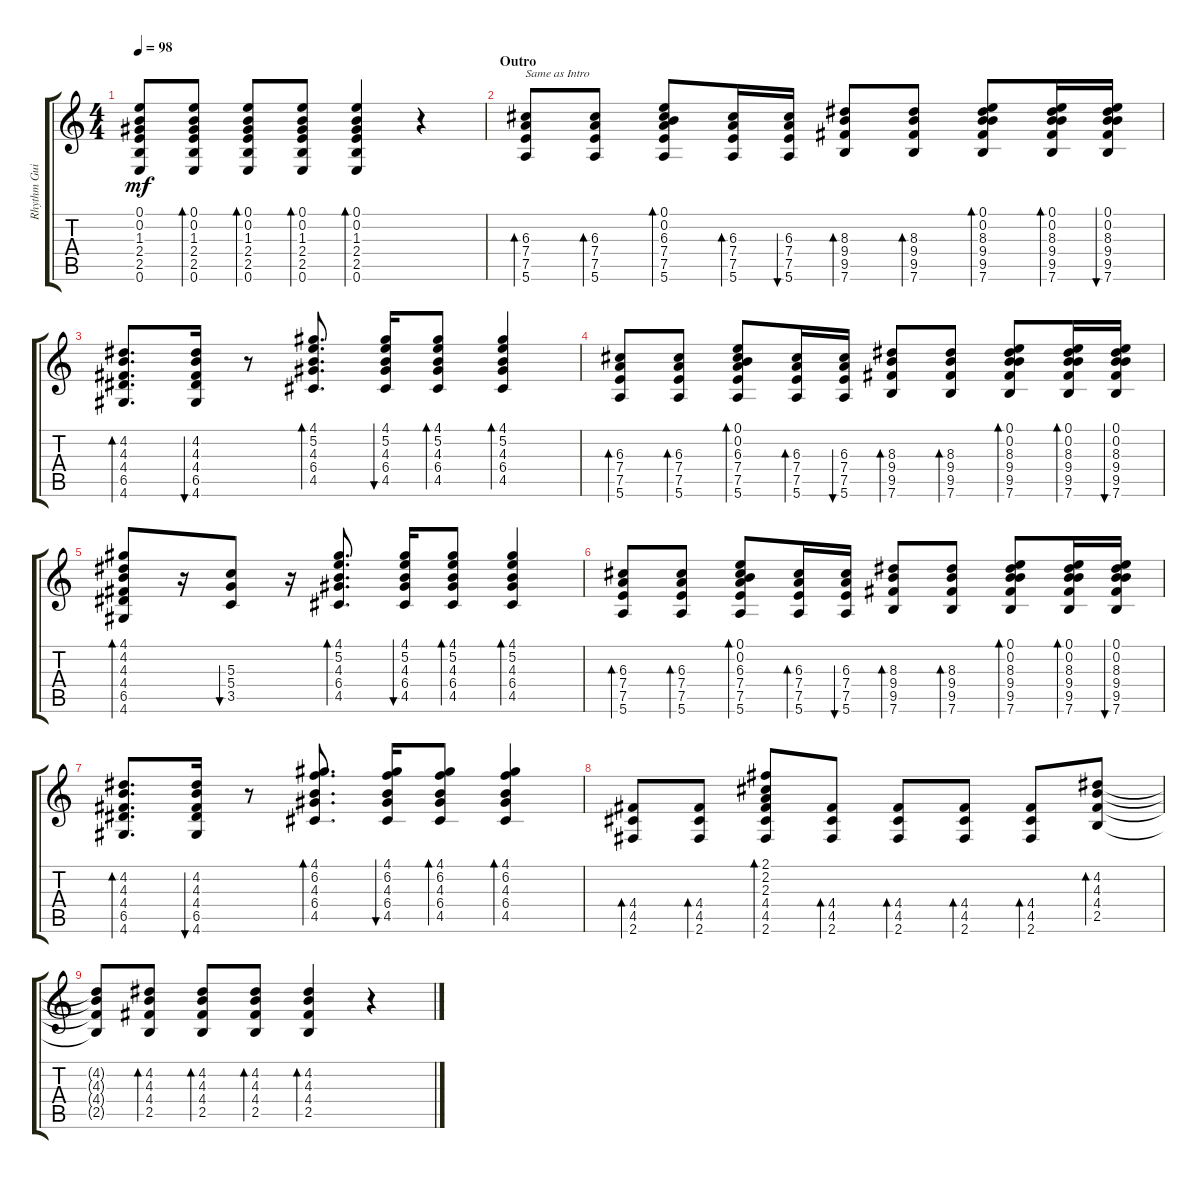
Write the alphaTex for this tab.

\track ("Rhythm Guitar" "Rhythm Gui") {instrument acousticguitarsteel}
\staff {score tabs}
\tuning (E4 B3 G3 D3 A2 E2) {hide}
\ts (4 4)
\tempo 98
\clef g2
\ks c
(0.1{t} 0.2{t} 1.3{t} 2.4{t} 2.5{t} 0.6{t}).8{dy mf} (0.1 0.2 1.3 2.4 2.5 0.6).8{bd 30} (0.1 0.2 1.3 2.4 2.5 0.6).8{bd 30} (0.1 0.2 1.3 2.4 2.5 0.6).8{bd 30} (0.1 0.2 1.3 2.4 2.5 0.6).4{bd 30} r.4 |
\section ("" "Outro")
(6.3 7.4 7.5 5.6).8{bd 30 txt "Same as Intro"} (6.3 7.4 7.5 5.6).8{bd 30} (0.1 0.2 6.3 7.4 7.5 5.6).8{bd 30} (6.3 7.4 7.5 5.6).16{bd 30} (6.3 7.4 7.5 5.6).16{bu 30} (8.3 9.4 9.5 7.6).8{bd 30} (8.3 9.4 9.5 7.6).8{bd 30} (0.1 0.2 8.3 9.4 9.5 7.6).8{bd 30} (0.1 0.2 8.3 9.4 9.5 7.6).16{bd 30} (0.1 0.2 8.3 9.4 9.5 7.6).16{bu 30} |
(4.2 4.3 4.4 6.5 4.6).8{d bd 30} (4.2 4.3 4.4 6.5 4.6).16{bu 30} r.8 (4.1 5.2 4.3 6.4 4.5).8{d bd 30} (4.1 5.2 4.3 6.4 4.5).16{bu 30} (4.1 5.2 4.3 6.4 4.5).8{bd 30} (4.1 5.2 4.3 6.4 4.5).4{bd 30} |
(6.3 7.4 7.5 5.6).8{bd 30} (6.3 7.4 7.5 5.6).8{bd 30} (0.1 0.2 6.3 7.4 7.5 5.6).8{bd 30} (6.3 7.4 7.5 5.6).16{bd 30} (6.3 7.4 7.5 5.6).16{bu 30} (8.3 9.4 9.5 7.6).8{bd 30} (8.3 9.4 9.5 7.6).8{bd 30} (0.1 0.2 8.3 9.4 9.5 7.6).8{bd 30} (0.1 0.2 8.3 9.4 9.5 7.6).16{bd 30} (0.1 0.2 8.3 9.4 9.5 7.6).16{bu 30} |
(4.1 4.2 4.3 4.4 6.5 4.6).8{bd 30} r.16 (5.3 5.4 3.5).8{bu 30} r.16 (4.1 5.2 4.3 6.4 4.5).8{d bd 30} (4.1 5.2 4.3 6.4 4.5).16{bu 30} (4.1 5.2 4.3 6.4 4.5).8{bd 30} (4.1 5.2 4.3 6.4 4.5).4{bd 30} |
(6.3 7.4 7.5 5.6).8{bd 30} (6.3 7.4 7.5 5.6).8{bd 30} (0.1 0.2 6.3 7.4 7.5 5.6).8{bd 30} (6.3 7.4 7.5 5.6).16{bd 30} (6.3 7.4 7.5 5.6).16{bu 30} (8.3 9.4 9.5 7.6).8{bd 30} (8.3 9.4 9.5 7.6).8{bd 30} (0.1 0.2 8.3 9.4 9.5 7.6).8{bd 30} (0.1 0.2 8.3 9.4 9.5 7.6).16{bd 30} (0.1 0.2 8.3 9.4 9.5 7.6).16{bu 30} |
(4.2 4.3 4.4 6.5 4.6).8{d bd 30} (4.2 4.3 4.4 6.5 4.6).16{bu 30} r.8 (4.1 6.2 4.3 6.4 4.5).8{d bd 30} (4.1 6.2 4.3 6.4 4.5).16{bu 30} (4.1 6.2 4.3 6.4 4.5).8{bd 30} (4.1 6.2 4.3 6.4 4.5).4{bd 30} |
(4.4 4.5 2.6).8{bd 30} (4.4 4.5 2.6).8{bd 30} (2.1 2.2 2.3 4.4 4.5 2.6).8{bd 30} (4.4 4.5 2.6).8{bd 30} (4.4 4.5 2.6).8{bd 30} (4.4 4.5 2.6).8{bd 30} (4.4 4.5 2.6).8{bd 30} (4.2 4.3 4.4 2.5).8{bd 30} |
(4.2{t} 4.3{t} 4.4{t} 2.5{t}).8 (4.2 4.3 4.4 2.5).8{bd 30} (4.2 4.3 4.4 2.5).8{bd 30} (4.2 4.3 4.4 2.5).8{bd 30} (4.2 4.3 4.4 2.5).4{bd 30} r.4
